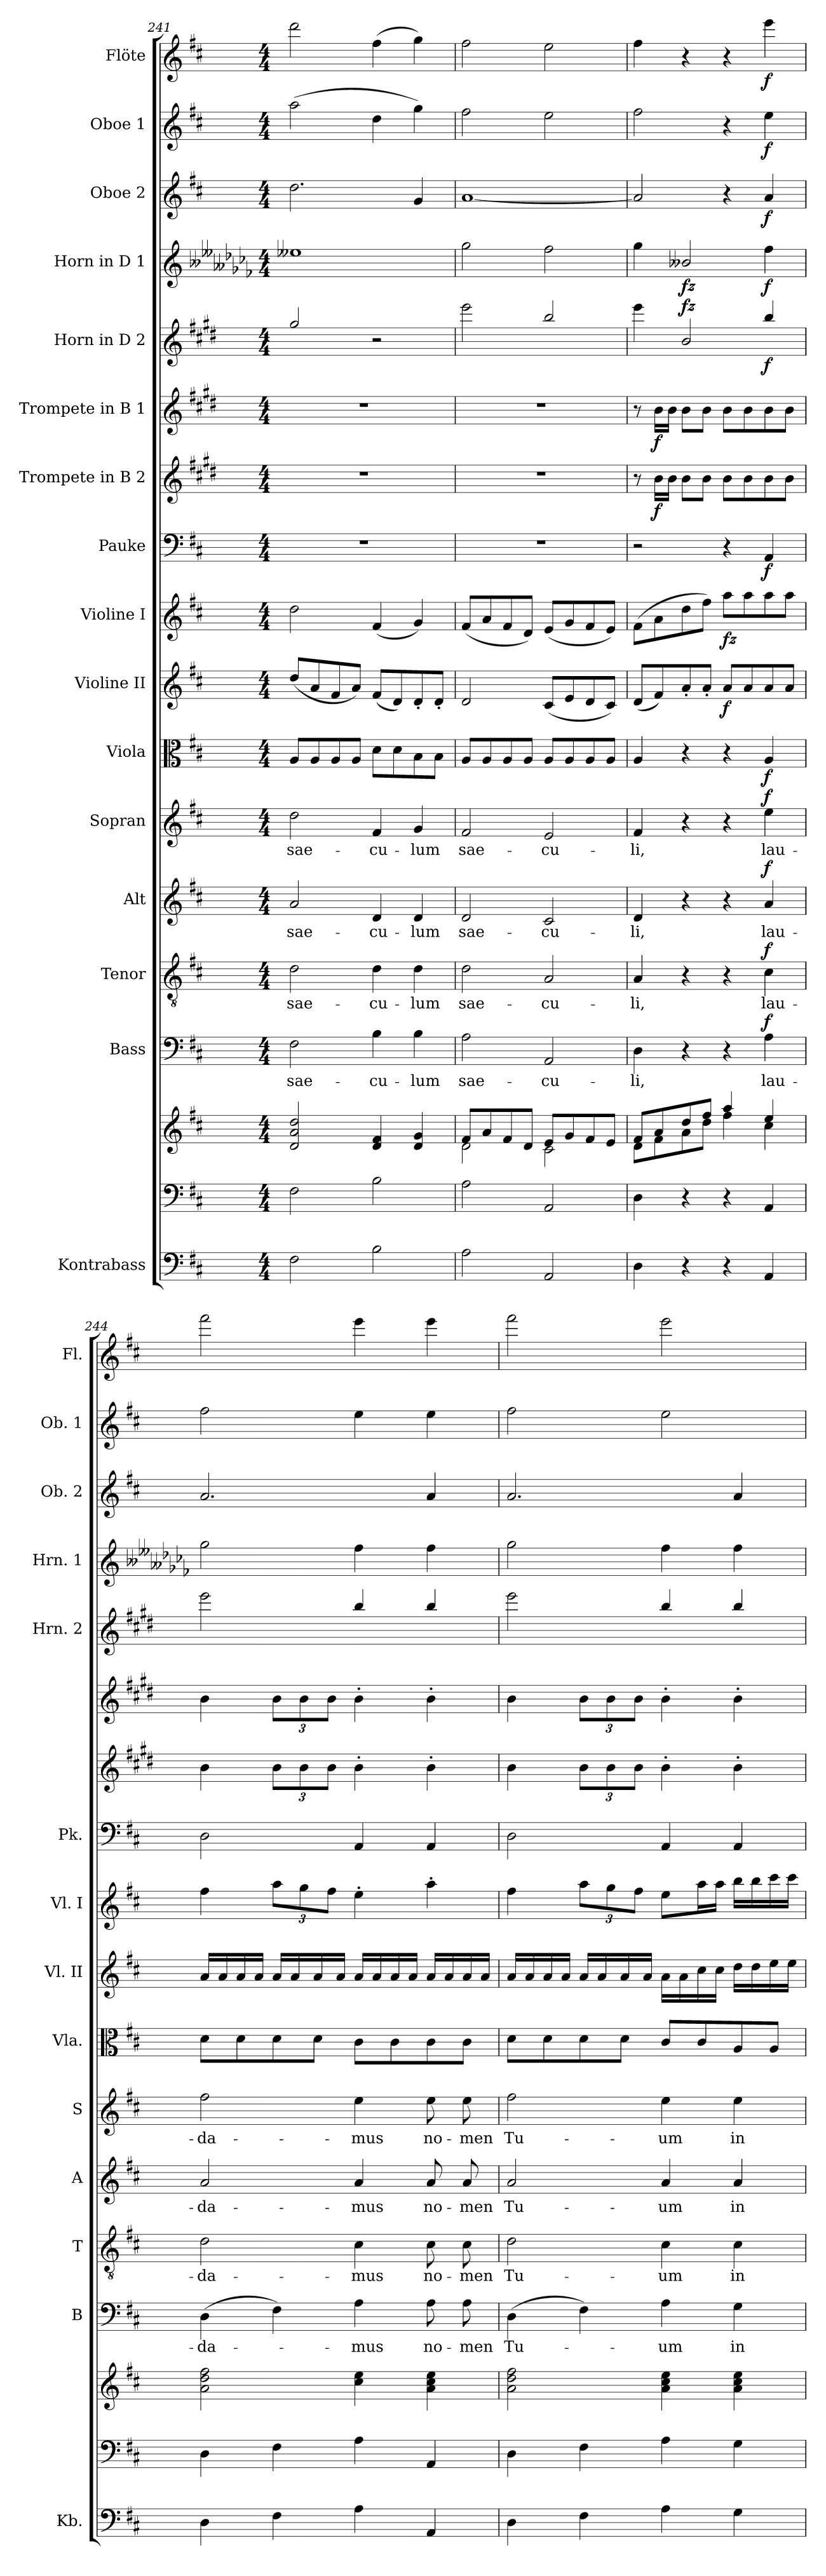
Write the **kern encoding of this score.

**kern	**kern	**kern	**kern	**text	**dynam	**kern	**text	**dynam	**kern	**text	**dynam	**kern	**text	**dynam	**kern	**dynam	**kern	**dynam	**kern	**dynam	**kern	**dynam	**kern	**dynam	**kern	**dynam	**kern	**dynam	**kern	**dynam	**kern	**dynam	**kern	**dynam	**kern	**dynam
*part17	*part16	*part16	*part15	*part15	*part15	*part14	*part14	*part14	*part13	*part13	*part13	*part12	*part12	*part12	*part11	*part11	*part10	*part10	*part9	*part9	*part8	*part8	*part7	*part7	*part6	*part6	*part5	*part5	*part4	*part4	*part3	*part3	*part2	*part2	*part1	*part1
*staff18	*staff17	*staff16	*staff15	*staff15	*staff15	*staff14	*staff14	*staff14	*staff13	*staff13	*staff13	*staff12	*staff12	*staff12	*staff11	*staff11	*staff10	*staff10	*staff9	*staff9	*staff8	*staff8	*staff7	*staff7	*staff6	*staff6	*staff5	*staff5	*staff4	*staff4	*staff3	*staff3	*staff2	*staff2	*staff1	*staff1
*I"Kontrabass	*	*	*I"Bass	*	*	*I"Tenor	*	*	*I"Alt	*	*	*I"Sopran	*	*	*I"Viola	*	*I"Violine II	*	*I"Violine I	*	*I"Pauke	*	*I"Trompete in B 2	*	*I"Trompete in B 1	*	*I"Horn in D 2	*	*I"Horn in D 1	*	*I"Oboe 2	*	*I"Oboe 1	*	*I"Flöte	*
*I'Kb.	*	*	*I'B	*	*	*I'T	*	*	*I'A	*	*	*I'S	*	*	*I'Vla.	*	*I'Vl. II	*	*I'Vl. I	*	*I'Pk.	*	*	*	*	*	*I'Hrn. 2	*	*I'Hrn. 1	*	*I'Ob. 2	*	*I'Ob. 1	*	*I'Fl.	*
!!LO:PB:g=z
*clefF4	*clefF4	*clefG2	*clefF4	*	*	*clefGv2	*	*	*clefG2	*	*	*clefG2	*	*	*clefC3	*	*clefG2	*	*clefG2	*	*clefF4	*	*clefG2	*	*clefG2	*	*clefG2	*	*clefG2	*	*clefG2	*	*clefG2	*	*clefG2	*
*ITrd7c12	*	*	*	*	*	*	*	*	*	*	*	*	*	*	*	*	*	*	*	*	*	*	*ITrd1c2	*	*ITrd1c2	*	*ITrd4c7	*	*ITrd-8c-12	*	*	*	*	*	*	*
*k[f#c#]	*k[f#c#]	*k[f#c#]	*k[f#c#]	*	*	*k[f#c#]	*	*	*k[f#c#]	*	*	*k[f#c#]	*	*	*k[f#c#]	*	*k[f#c#]	*	*k[f#c#]	*	*k[f#c#]	*	*k[f#c#]	*	*k[f#c#]	*	*k[f#c#g#]	*	*k[b--e--a--d-g-c-f-]	*	*k[f#c#]	*	*k[f#c#]	*	*k[f#c#]	*
*D:	*D:	*D:	*D:	*	*	*D:	*	*	*D:	*	*	*D:	*	*	*D:	*	*D:	*	*D:	*	*D:	*	*D:	*	*D:	*	*A:	*	*E--:	*	*D:	*	*D:	*	*D:	*
*M4/4	*M4/4	*M4/4	*M4/4	*	*	*M4/4	*	*	*M4/4	*	*	*M4/4	*	*	*M4/4	*	*M4/4	*	*M4/4	*	*M4/4	*	*M4/4	*	*M4/4	*	*M4/4	*	*M4/4	*	*M4/4	*	*M4/4	*	*M4/4	*
=241	=241	=241	=241	=241	=241	=241	=241	=241	=241	=241	=241	=241	=241	=241	=241	=241	=241	=241	=241	=241	=241	=241	=241	=241	=241	=241	=241	=241	=241	=241	=241	=241	=241	=241	=241	=241
!	!	!	!	!LO:LY:b	!	!	!LO:LY:b	!	!	!LO:LY:b	!	!	!LO:LY:b	!	!	!	!	!	!	!	!	!	!	!	!	!	!	!	!	!	!	!	!	!	!	!
2FF#\	2F#\	2d/ 2a/ 2dd/	2F#\	sae-	.	2d\	sae-	.	2a/	sae-	.	2dd\	sae-	.	8A/L	.	(<8dd/L	.	2dd\	.	1r	.	1r	.	1r	.	2cc#/	.	1eee--	.	2.dd\	.	(>2aa\	.	2ddd\	.
.	.	.	.	.	.	.	.	.	.	.	.	.	.	.	8A/	.	8a/	.	.	.	.	.	.	.	.	.	.	.	.	.	.	.	.	.	.	.
.	.	.	.	.	.	.	.	.	.	.	.	.	.	.	8A/	.	8f#/	.	.	.	.	.	.	.	.	.	.	.	.	.	.	.	.	.	.	.
.	.	.	.	.	.	.	.	.	.	.	.	.	.	.	8A/J	.	8a/J)	.	.	.	.	.	.	.	.	.	.	.	.	.	.	.	.	.	.	.
!	!	!	!	!LO:LY:b	!	!	!LO:LY:b	!	!	!LO:LY:b	!	!	!LO:LY:b	!	!	!	!	!	!	!	!	!	!	!	!	!	!	!	!	!	!	!	!	!	!	!
2BB\	2B\	4d/ 4f#/	4B\	-cu-	.	4d\	-cu-	.	4d/	-cu-	.	4f#/	-cu-	.	8d\L	.	(<8f#/L	.	(<4f#/	.	.	.	.	.	.	.	2r	.	.	.	.	.	4dd\	.	(>4ff#\	.
.	.	.	.	.	.	.	.	.	.	.	.	.	.	.	8d\	.	8d/)	.	.	.	.	.	.	.	.	.	.	.	.	.	.	.	.	.	.	.
!	!	!	!	!LO:LY:b	!	!	!LO:LY:b	!	!	!LO:LY:b	!	!	!LO:LY:b	!	!	!	!	!	!	!	!	!	!	!	!	!	!	!	!	!	!	!	!	!	!	!
.	.	4d/ 4g/	4B\	-lum	.	4d\	-lum	.	4d/	-lum	.	4g/	-lum	.	8B\	.	8d'</	.	4g/)	.	.	.	.	.	.	.	.	.	.	.	4g/	.	4gg\)	.	4gg\)	.
.	.	.	.	.	.	.	.	.	.	.	.	.	.	.	8B\J	.	8d'</J	.	.	.	.	.	.	.	.	.	.	.	.	.	.	.	.	.	.	.
=242	=242	=242	=242	=242	=242	=242	=242	=242	=242	=242	=242	=242	=242	=242	=242	=242	=242	=242	=242	=242	=242	=242	=242	=242	=242	=242	=242	=242	=242	=242	=242	=242	=242	=242	=242	=242
*	*	*^	*	*	*	*	*	*	*	*	*	*	*	*	*	*	*	*	*	*	*	*	*	*	*	*	*	*	*	*	*	*	*	*	*	*
!	!	!	!	!	!LO:LY:b	!	!	!LO:LY:b	!	!	!LO:LY:b	!	!	!LO:LY:b	!	!	!	!	!	!	!	!	!	!	!	!	!	!	!	!	!	!	!	!	!	!	!
2AA\	2A\	8f#/L	2d\	2A\	sae-	.	2d\	sae-	.	2d/	sae-	.	2f#/	sae-	.	8A/L	.	2d/	.	(<8f#/L	.	1r	.	1r	.	1r	.	2aa\	.	2ggg-\	.	[1a	.	2ff#\	.	2ff#\	.
.	.	8a/	.	.	.	.	.	.	.	.	.	.	.	.	.	8A/	.	.	.	8a/	.	.	.	.	.	.	.	.	.	.	.	.	.	.	.	.	.
.	.	8f#/	.	.	.	.	.	.	.	.	.	.	.	.	.	8A/	.	.	.	8f#/	.	.	.	.	.	.	.	.	.	.	.	.	.	.	.	.	.
.	.	8d/J	.	.	.	.	.	.	.	.	.	.	.	.	.	8A/J	.	.	.	8d/J)	.	.	.	.	.	.	.	.	.	.	.	.	.	.	.	.	.
!	!	!	!	!	!LO:LY:b	!	!	!LO:LY:b	!	!	!LO:LY:b	!	!	!LO:LY:b	!	!	!	!	!	!	!	!	!	!	!	!	!	!	!	!	!	!	!	!	!	!	!
2AAA/	2AA/	8e/L	2c#\	2AA/	-cu-	.	2A/	-cu-	.	2c#/	-cu-	.	2e/	-cu-	.	8A/L	.	(<8c#/L	.	(<8e/L	.	.	.	.	.	.	.	2ee/	.	2fff-\	.	.	.	2ee\	.	2ee\	.
.	.	8g/	.	.	.	.	.	.	.	.	.	.	.	.	.	8A/	.	8e/	.	8g/	.	.	.	.	.	.	.	.	.	.	.	.	.	.	.	.	.
.	.	8f#/	.	.	.	.	.	.	.	.	.	.	.	.	.	8A/	.	8d/	.	8f#/	.	.	.	.	.	.	.	.	.	.	.	.	.	.	.	.	.
.	.	8e/J	.	.	.	.	.	.	.	.	.	.	.	.	.	8A/J	.	8c#/J)	.	8e/J)	.	.	.	.	.	.	.	.	.	.	.	.	.	.	.	.	.
=243	=243	=243	=243	=243	=243	=243	=243	=243	=243	=243	=243	=243	=243	=243	=243	=243	=243	=243	=243	=243	=243	=243	=243	=243	=243	=243	=243	=243	=243	=243	=243	=243	=243	=243	=243	=243	=243
!	!	!	!	!	!LO:LY:b	!	!	!LO:LY:b	!	!	!LO:LY:b	!	!	!LO:LY:b	!	!	!	!	!	!	!	!	!	!	!	!	!	!	!	!	!	!	!	!	!	!	!
4DD\	4D\	8f#/L	8d\L	4D\	-li,	.	4A/	-li,	.	4d/	-li,	.	4f#/	-li,	.	4A/	.	(<8d/L	.	(>8f#\L	.	2r	.	8r	.	8r	.	4aa\	.	4ggg-\	.	2a/]	.	2ff#\	.	4ff#\	.
!	!	!	!	!	!	!	!	!	!	!	!	!	!	!	!	!	!	!	!	!	!	!	!	!	!LO:DY:b	!	!LO:DY:b	!	!	!	!	!	!	!	!	!	!
.	.	8a/	8f#\	.	.	.	.	.	.	.	.	.	.	.	.	.	.	8f#/)	.	8a\	.	.	.	16a\LL	f	16a\LL	f	.	.	.	.	.	.	.	.	.	.
.	.	.	.	.	.	.	.	.	.	.	.	.	.	.	.	.	.	.	.	.	.	.	.	16a\JJ	.	16a\JJ	.	.	.	.	.	.	.	.	.	.	.
!	!	!	!	!	!	!	!	!	!	!	!	!	!	!	!	!	!	!	!	!	!	!	!	!	!	!	!	!	!LO:DY:a	!	!LO:DY:b	!	!	!	!	!	!
4r	4r	8dd/	8a\	4r	.	.	4r	.	.	4r	.	.	4r	.	.	4r	.	8a'</	.	8dd\	.	.	.	8a\L	.	8a\L	.	2e/	fz	2bb--/	fz	.	.	.	.	4r	.
.	.	8ff#/J	8dd\J	.	.	.	.	.	.	.	.	.	.	.	.	.	.	8a'</J	.	8ff#\J)	.	.	.	8a\J	.	8a\J	.	.	.	.	.	.	.	.	.	.	.
!	!	!	!	!	!	!	!	!	!	!	!	!	!	!	!	!	!	!	!LO:DY:b	!	!LO:DY:b	!	!	!	!	!	!	!	!	!	!	!	!	!	!	!	!
4r	4r	4aa/	4ff#\	4r	.	.	4r	.	.	4r	.	.	4r	.	.	4r	.	8a/L	f	8aa\L	fz	4r	.	8a\L	.	8a\L	.	.	.	.	.	4r	.	4r	.	4r	.
.	.	.	.	.	.	.	.	.	.	.	.	.	.	.	.	.	.	8a/	.	8aa\	.	.	.	8a\	.	8a\	.	.	.	.	.	.	.	.	.	.	.
!	!	!	!	!	!LO:LY:b	!LO:DY:a	!	!LO:LY:b	!LO:DY:a	!	!LO:LY:b	!LO:DY:a	!	!LO:LY:b	!LO:DY:a	!	!LO:DY:b	!	!	!	!	!	!LO:DY:b	!	!	!	!	!	!LO:DY:b	!	!LO:DY:b	!	!LO:DY:b	!	!LO:DY:b	!	!LO:DY:b
4AAA/	4AA/	4ee/	4cc#\	4A\	lau-	f	4c#\	lau-	f	4a/	lau-	f	4ee\	lau-	f	4A/	f	8a/	.	8aa\	.	4AA/	f	8a\	.	8a\	.	4ee/	f	4fff-\	f	4a/	f	4ee\	f	4eee\	f
.	.	.	.	.	.	.	.	.	.	.	.	.	.	.	.	.	.	8a/J	.	8aa\J	.	.	.	8a\J	.	8a\J	.	.	.	.	.	.	.	.	.	.	.
*	*	*v	*v	*	*	*	*	*	*	*	*	*	*	*	*	*	*	*	*	*	*	*	*	*	*	*	*	*	*	*	*	*	*	*	*	*	*
=244	=244	=244	=244	=244	=244	=244	=244	=244	=244	=244	=244	=244	=244	=244	=244	=244	=244	=244	=244	=244	=244	=244	=244	=244	=244	=244	=244	=244	=244	=244	=244	=244	=244	=244	=244	=244
!	!	!	!	!LO:LY:b	!	!	!LO:LY:b	!	!	!LO:LY:b	!	!	!LO:LY:b	!	!	!	!	!	!	!	!	!	!	!	!	!	!	!	!	!	!	!	!	!	!	!
4DD\	4D\	2a\ 2dd\ 2ff#\	(>4D\	-da-	.	2d\	-da-	.	2a/	-da-	.	2ff#\	-da-	.	8d\L	.	16a/LL	.	4ff#\	.	2D\	.	4a\	.	4a\	.	2aa\	.	2ggg-\	.	2.a/	.	2ff#\	.	2fff#\	.
.	.	.	.	.	.	.	.	.	.	.	.	.	.	.	.	.	16a/	.	.	.	.	.	.	.	.	.	.	.	.	.	.	.	.	.	.	.
.	.	.	.	.	.	.	.	.	.	.	.	.	.	.	8d\	.	16a/	.	.	.	.	.	.	.	.	.	.	.	.	.	.	.	.	.	.	.
.	.	.	.	.	.	.	.	.	.	.	.	.	.	.	.	.	16a/JJ	.	.	.	.	.	.	.	.	.	.	.	.	.	.	.	.	.	.	.
4FF#\	4F#\	.	4F#\)	.	.	.	.	.	.	.	.	.	.	.	8d\	.	16a/LL	.	12aa\L	.	.	.	12a\L	.	12a\L	.	.	.	.	.	.	.	.	.	.	.
.	.	.	.	.	.	.	.	.	.	.	.	.	.	.	.	.	16a/	.	.	.	.	.	.	.	.	.	.	.	.	.	.	.	.	.	.	.
.	.	.	.	.	.	.	.	.	.	.	.	.	.	.	.	.	.	.	12gg\	.	.	.	12a\	.	12a\	.	.	.	.	.	.	.	.	.	.	.
.	.	.	.	.	.	.	.	.	.	.	.	.	.	.	8d\J	.	16a/	.	.	.	.	.	.	.	.	.	.	.	.	.	.	.	.	.	.	.
.	.	.	.	.	.	.	.	.	.	.	.	.	.	.	.	.	.	.	12ff#\J	.	.	.	12a\J	.	12a\J	.	.	.	.	.	.	.	.	.	.	.
.	.	.	.	.	.	.	.	.	.	.	.	.	.	.	.	.	16a/JJ	.	.	.	.	.	.	.	.	.	.	.	.	.	.	.	.	.	.	.
!	!	!	!	!LO:LY:b	!	!	!LO:LY:b	!	!	!LO:LY:b	!	!	!LO:LY:b	!	!	!	!	!	!	!	!	!	!	!	!	!	!	!	!	!	!	!	!	!	!	!
4AA\	4A\	4cc#\ 4ee\	4A\	-mus	.	4c#\	-mus	.	4a/	-mus	.	4ee\	-mus	.	8c#\L	.	16a/LL	.	4ee'>\	.	4AA/	.	4a'>\	.	4a'>\	.	4ee/	.	4fff-\	.	.	.	4ee\	.	4eee\	.
.	.	.	.	.	.	.	.	.	.	.	.	.	.	.	.	.	16a/	.	.	.	.	.	.	.	.	.	.	.	.	.	.	.	.	.	.	.
.	.	.	.	.	.	.	.	.	.	.	.	.	.	.	8c#\	.	16a/	.	.	.	.	.	.	.	.	.	.	.	.	.	.	.	.	.	.	.
.	.	.	.	.	.	.	.	.	.	.	.	.	.	.	.	.	16a/JJ	.	.	.	.	.	.	.	.	.	.	.	.	.	.	.	.	.	.	.
!	!	!	!	!LO:LY:b	!	!	!LO:LY:b	!	!	!LO:LY:b	!	!	!LO:LY:b	!	!	!	!	!	!	!	!	!	!	!	!	!	!	!	!	!	!	!	!	!	!	!
4AAA/	4AA/	4a\ 4cc#\ 4ee\	8A\	no-	.	8c#\	no-	.	8a/	no-	.	8ee\	no-	.	8c#\	.	16a/LL	.	4aa'>\	.	4AA/	.	4a'>\	.	4a'>\	.	4ee/	.	4fff-\	.	4a/	.	4ee\	.	4eee\	.
.	.	.	.	.	.	.	.	.	.	.	.	.	.	.	.	.	16a/	.	.	.	.	.	.	.	.	.	.	.	.	.	.	.	.	.	.	.
!	!	!	!	!LO:LY:b	!	!	!LO:LY:b	!	!	!LO:LY:b	!	!	!LO:LY:b	!	!	!	!	!	!	!	!	!	!	!	!	!	!	!	!	!	!	!	!	!	!	!
.	.	.	8A\	-men	.	8c#\	-men	.	8a/	-men	.	8ee\	-men	.	8c#\J	.	16a/	.	.	.	.	.	.	.	.	.	.	.	.	.	.	.	.	.	.	.
.	.	.	.	.	.	.	.	.	.	.	.	.	.	.	.	.	16a/JJ	.	.	.	.	.	.	.	.	.	.	.	.	.	.	.	.	.	.	.
=245	=245	=245	=245	=245	=245	=245	=245	=245	=245	=245	=245	=245	=245	=245	=245	=245	=245	=245	=245	=245	=245	=245	=245	=245	=245	=245	=245	=245	=245	=245	=245	=245	=245	=245	=245	=245
!	!	!	!	!LO:LY:b	!	!	!LO:LY:b	!	!	!LO:LY:b	!	!	!LO:LY:b	!	!	!	!	!	!	!	!	!	!	!	!	!	!	!	!	!	!	!	!	!	!	!
4DD\	4D\	2a\ 2dd\ 2ff#\	(>4D\	Tu-	.	2d\	Tu-	.	2a/	Tu-	.	2ff#\	Tu-	.	8d\L	.	16a/LL	.	4ff#\	.	2D\	.	4a\	.	4a\	.	2aa\	.	2ggg-\	.	2.a/	.	2ff#\	.	2fff#\	.
.	.	.	.	.	.	.	.	.	.	.	.	.	.	.	.	.	16a/	.	.	.	.	.	.	.	.	.	.	.	.	.	.	.	.	.	.	.
.	.	.	.	.	.	.	.	.	.	.	.	.	.	.	8d\	.	16a/	.	.	.	.	.	.	.	.	.	.	.	.	.	.	.	.	.	.	.
.	.	.	.	.	.	.	.	.	.	.	.	.	.	.	.	.	16a/JJ	.	.	.	.	.	.	.	.	.	.	.	.	.	.	.	.	.	.	.
4FF#\	4F#\	.	4F#\)	.	.	.	.	.	.	.	.	.	.	.	8d\	.	16a/LL	.	12aa\L	.	.	.	12a\L	.	12a\L	.	.	.	.	.	.	.	.	.	.	.
.	.	.	.	.	.	.	.	.	.	.	.	.	.	.	.	.	16a/	.	.	.	.	.	.	.	.	.	.	.	.	.	.	.	.	.	.	.
.	.	.	.	.	.	.	.	.	.	.	.	.	.	.	.	.	.	.	12gg\	.	.	.	12a\	.	12a\	.	.	.	.	.	.	.	.	.	.	.
.	.	.	.	.	.	.	.	.	.	.	.	.	.	.	8d\J	.	16a/	.	.	.	.	.	.	.	.	.	.	.	.	.	.	.	.	.	.	.
.	.	.	.	.	.	.	.	.	.	.	.	.	.	.	.	.	.	.	12ff#\J	.	.	.	12a\J	.	12a\J	.	.	.	.	.	.	.	.	.	.	.
.	.	.	.	.	.	.	.	.	.	.	.	.	.	.	.	.	16a/JJ	.	.	.	.	.	.	.	.	.	.	.	.	.	.	.	.	.	.	.
!	!	!	!	!LO:LY:b	!	!	!LO:LY:b	!	!	!LO:LY:b	!	!	!LO:LY:b	!	!	!	!	!	!	!	!	!	!	!	!	!	!	!	!	!	!	!	!	!	!	!
4AA\	4A\	4a\ 4cc#\ 4ee\	4A\	-um	.	4c#\	-um	.	4a/	-um	.	4ee\	-um	.	8c#/L	.	16a\LL	.	8ee\L	.	4AA/	.	4a'>\	.	4a'>\	.	4ee/	.	4fff-\	.	.	.	2ee\	.	2eee\	.
.	.	.	.	.	.	.	.	.	.	.	.	.	.	.	.	.	16a\	.	.	.	.	.	.	.	.	.	.	.	.	.	.	.	.	.	.	.
.	.	.	.	.	.	.	.	.	.	.	.	.	.	.	8c#/	.	16cc#\	.	16aa\L	.	.	.	.	.	.	.	.	.	.	.	.	.	.	.	.	.
.	.	.	.	.	.	.	.	.	.	.	.	.	.	.	.	.	16cc#\JJ	.	16aa\JJ	.	.	.	.	.	.	.	.	.	.	.	.	.	.	.	.	.
!	!	!	!	!LO:LY:b	!	!	!LO:LY:b	!	!	!LO:LY:b	!	!	!LO:LY:b	!	!	!	!	!	!	!	!	!	!	!	!	!	!	!	!	!	!	!	!	!	!	!
4GG\	4G\	4a\ 4cc#\ 4ee\	4G\	in	.	4c#\	in	.	4a/	in	.	4ee\	in	.	8A/	.	16dd\LL	.	16bb\LL	.	4AA/	.	4a'>\	.	4a'>\	.	4ee/	.	4fff-\	.	4a/	.	.	.	.	.
.	.	.	.	.	.	.	.	.	.	.	.	.	.	.	.	.	16dd\	.	16bb\	.	.	.	.	.	.	.	.	.	.	.	.	.	.	.	.	.
.	.	.	.	.	.	.	.	.	.	.	.	.	.	.	8A/J	.	16ee\	.	16ccc#\	.	.	.	.	.	.	.	.	.	.	.	.	.	.	.	.	.
.	.	.	.	.	.	.	.	.	.	.	.	.	.	.	.	.	16ee\JJ	.	16ccc#\JJ	.	.	.	.	.	.	.	.	.	.	.	.	.	.	.	.	.
=	=	=	=	=	=	=	=	=	=	=	=	=	=	=	=	=	=	=	=	=	=	=	=	=	=	=	=	=	=	=	=	=	=	=	=	=
*-	*-	*-	*-	*-	*-	*-	*-	*-	*-	*-	*-	*-	*-	*-	*-	*-	*-	*-	*-	*-	*-	*-	*-	*-	*-	*-	*-	*-	*-	*-	*-	*-	*-	*-	*-	*-
